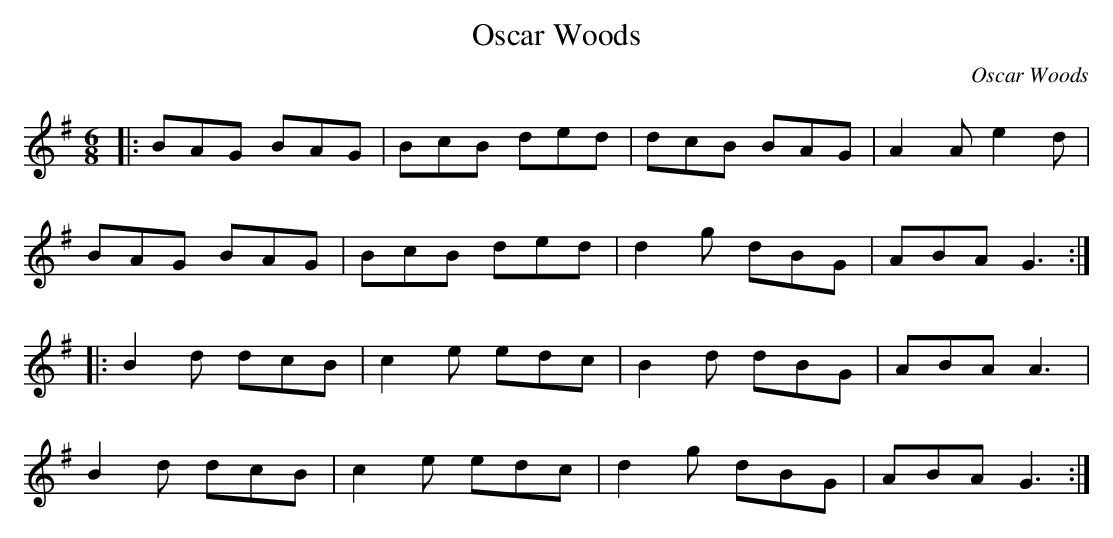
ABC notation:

X:1
T:Oscar Woods
C:Oscar Woods
L:1/8
M:6/8
K:G major
|:BAG BAG | BcB ded | dcB BAG | A2 A e2d |
BAG BAG | BcB ded |d2 g dBG | ABA G3 :|
|:B2 d dcB| c2 e edc|B2 d dBG | ABA A3|
B2 d dcB| c2 e edc|d2 g dBG | ABA G3:|
